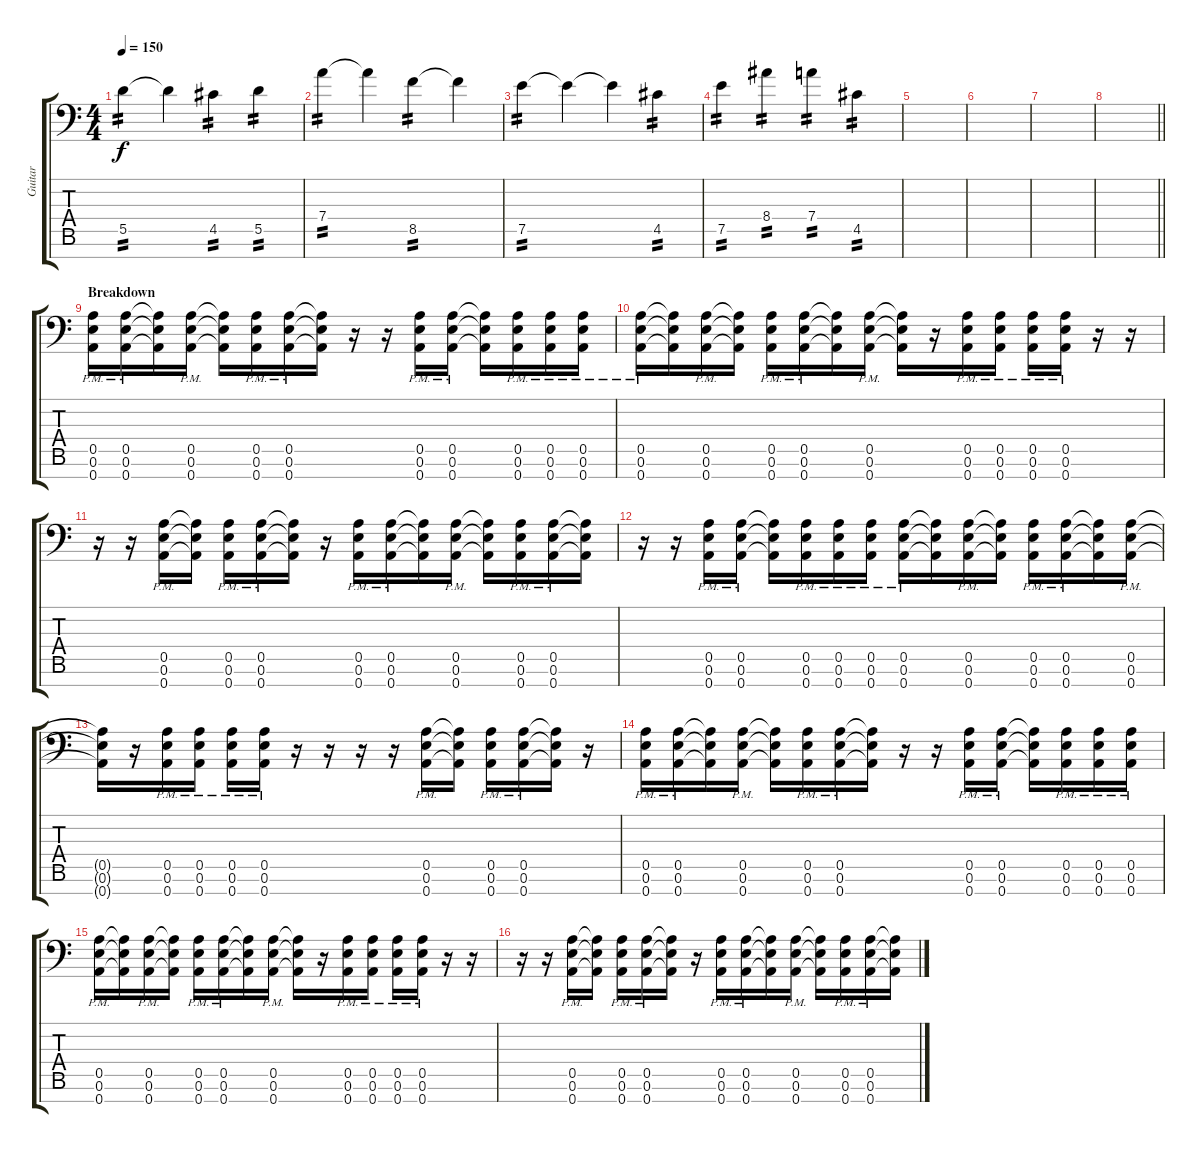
\track ("Guitar" "Guitar") {instrument electricguitarclean}
\staff {score tabs}
\tuning (E4 B3 G3 D3 A2 E2 A1) {hide}
\ts (4 4)
\tempo 150
\clef f4
\ks c
5.5.4{tp 2 dy f} 5.5{t}.4 4.5.4{tp 2} 5.5.4{tp 2} |
7.4.4{tp 2} 7.4{t}.4 8.5.4{tp 2} 8.5{t}.4 |
7.5.4{tp 2} 7.5{t}.4 7.5{t}.4 4.5.4{tp 2} |
7.5.4{tp 2} 8.4.4{tp 2} 7.4.4{tp 2} 4.5.4{tp 2} |
|
|
|
\barLineRight lightlight
|
\section ("" "Breakdown")
(0.5{pm} 0.6{pm} 0.7{pm}).16 (0.5{pm} 0.6{pm} 0.7{pm}).16 (0.5{t} 0.6{t} 0.7{t}).16 (0.5{pm} 0.6{pm} 0.7{pm}).16 (0.5{t} 0.6{t} 0.7{t}).16 (0.5{pm} 0.6{pm} 0.7{pm}).16 (0.5{pm} 0.6{pm} 0.7{pm}).16 (0.5{t} 0.6{t} 0.7{t}).16 r.16 r.16 (0.5{pm} 0.6{pm} 0.7{pm}).16 (0.5{pm} 0.6{pm} 0.7{pm}).16 (0.5{t} 0.6{t} 0.7{t}).16 (0.5{pm} 0.6{pm} 0.7{pm}).16 (0.5{pm} 0.6{pm} 0.7{pm}).16 (0.5{pm} 0.6{pm} 0.7{pm}).16 |
(0.5{pm} 0.6 0.7{pm}).16 (0.5{t} 0.6{t} 0.7{t}).16 (0.5{pm} 0.6{pm} 0.7{pm}).16 (0.5{t} 0.6{t} 0.7{t}).16 (0.5{pm} 0.6{pm} 0.7{pm}).16 (0.5{pm} 0.6{pm} 0.7{pm}).16 (0.5{t} 0.6{t} 0.7{t}).16 (0.5{pm} 0.6{pm} 0.7{pm}).16 (0.5{t} 0.6{t} 0.7{t}).16 r.16 (0.5{pm} 0.6{pm} 0.7{pm}).16 (0.5{pm} 0.6{pm} 0.7{pm}).16 (0.5{pm} 0.6{pm} 0.7{pm}).16 (0.5{pm} 0.6{pm} 0.7{pm}).16 r.16 r.16 |
r.16 r.16 (0.5{pm} 0.6{pm} 0.7{pm}).16 (0.5{t} 0.6{t} 0.7{t}).16 (0.5{pm} 0.6{pm} 0.7{pm}).16 (0.5{pm} 0.6{pm} 0.7{pm}).16 (0.5{t} 0.6{t} 0.7{t}).16 r.16 (0.5{pm} 0.6{pm} 0.7{pm}).16 (0.5{pm} 0.6{pm} 0.7{pm}).16 (0.5{t} 0.6{t} 0.7{t}).16 (0.5{pm} 0.6{pm} 0.7{pm}).16 (0.5{t} 0.6{t} 0.7{t}).16 (0.5{pm} 0.6{pm} 0.7{pm}).16 (0.5{pm} 0.6{pm} 0.7{pm}).16 (0.5{t} 0.6{t} 0.7{t}).16 |
r.16 r.16 (0.5{pm} 0.6{pm} 0.7{pm}).16 (0.5{pm} 0.6{pm} 0.7{pm}).16 (0.5{t} 0.6{t} 0.7{t}).16 (0.5{pm} 0.6{pm} 0.7{pm}).16 (0.5{pm} 0.6{pm} 0.7{pm}).16 (0.5{pm} 0.6{pm} 0.7{pm}).16 (0.5{pm} 0.6{pm} 0.7{pm}).16 (0.5{t} 0.6{t} 0.7{t}).16 (0.5{pm} 0.6{pm} 0.7{pm}).16 (0.5{t} 0.6{t} 0.7{t}).16 (0.5{pm} 0.6{pm} 0.7{pm}).16 (0.5{pm} 0.6{pm} 0.7{pm}).16 (0.5{t} 0.6{t} 0.7{t}).16 (0.5{pm} 0.6{pm} 0.7{pm}).16 |
(0.5{t} 0.6{t} 0.7{t}).16 r.16 (0.5{pm} 0.6{pm} 0.7{pm}).16 (0.5{pm} 0.6{pm} 0.7{pm}).16 (0.5{pm} 0.6{pm} 0.7{pm}).16 (0.5{pm} 0.6{pm} 0.7{pm}).16 r.16 r.16 r.16 r.16 (0.5{pm} 0.6{pm} 0.7{pm}).16 (0.5{t} 0.6{t} 0.7{t}).16 (0.5{pm} 0.6{pm} 0.7{pm}).16 (0.5{pm} 0.6{pm} 0.7{pm}).16 (0.5{t} 0.6{t} 0.7{t}).16 r.16 |
(0.5{pm} 0.6{pm} 0.7{pm}).16 (0.5{pm} 0.6{pm} 0.7{pm}).16 (0.5{t} 0.6{t} 0.7{t}).16 (0.5{pm} 0.6{pm} 0.7{pm}).16 (0.5{t} 0.6{t} 0.7{t}).16 (0.5{pm} 0.6{pm} 0.7{pm}).16 (0.5{pm} 0.6{pm} 0.7{pm}).16 (0.5{t} 0.6{t} 0.7{t}).16 r.16 r.16 (0.5{pm} 0.6{pm} 0.7{pm}).16 (0.5{pm} 0.6{pm} 0.7{pm}).16 (0.5{t} 0.6{t} 0.7{t}).16 (0.5{pm} 0.6{pm} 0.7{pm}).16 (0.5{pm} 0.6{pm} 0.7{pm}).16 (0.5{pm} 0.6{pm} 0.7{pm}).16 |
(0.5{pm} 0.6 0.7{pm}).16 (0.5{t} 0.6{t} 0.7{t}).16 (0.5{pm} 0.6{pm} 0.7{pm}).16 (0.5{t} 0.6{t} 0.7{t}).16 (0.5{pm} 0.6{pm} 0.7{pm}).16 (0.5{pm} 0.6{pm} 0.7{pm}).16 (0.5{t} 0.6{t} 0.7{t}).16 (0.5{pm} 0.6{pm} 0.7{pm}).16 (0.5{t} 0.6{t} 0.7{t}).16 r.16 (0.5{pm} 0.6{pm} 0.7{pm}).16 (0.5{pm} 0.6{pm} 0.7{pm}).16 (0.5{pm} 0.6{pm} 0.7{pm}).16 (0.5{pm} 0.6{pm} 0.7{pm}).16 r.16 r.16 |
r.16 r.16 (0.5{pm} 0.6{pm} 0.7{pm}).16 (0.5{t} 0.6{t} 0.7{t}).16 (0.5{pm} 0.6{pm} 0.7{pm}).16 (0.5{pm} 0.6{pm} 0.7{pm}).16 (0.5{t} 0.6{t} 0.7{t}).16 r.16 (0.5{pm} 0.6{pm} 0.7{pm}).16 (0.5{pm} 0.6{pm} 0.7{pm}).16 (0.5{t} 0.6{t} 0.7{t}).16 (0.5{pm} 0.6{pm} 0.7{pm}).16 (0.5{t} 0.6{t} 0.7{t}).16 (0.5{pm} 0.6{pm} 0.7{pm}).16 (0.5{pm} 0.6{pm} 0.7{pm}).16 (0.5{t} 0.6{t} 0.7{t}).16
